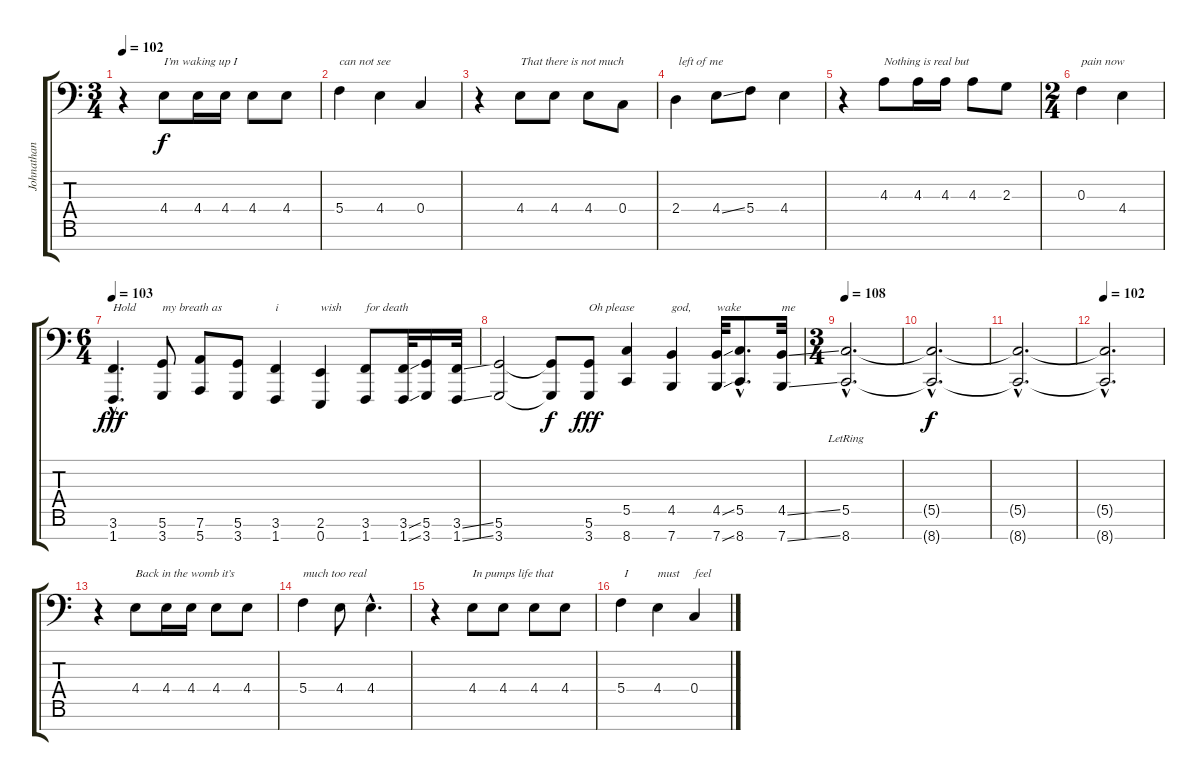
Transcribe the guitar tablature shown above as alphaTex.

\track ("Johnathan" "Johnathan") {instrument cello}
\staff {score tabs}
\tuning (D4 A3 F3 C3 G2 D2 E1) {hide}
\ts (3 4)
\tempo 102
\clef f4
\ks c
r.4{dy f} 4.4.8{txt "I’m waking up I "} 4.4.16 4.4.16 4.4.8 4.4.8 |
5.4.4{txt "can not see"} 4.4.4 0.4.4 |
r.4 4.4.8{txt "That there is not much"} 4.4.8 4.4.8 0.4.8 |
2.4.4{txt " left of me"} 4.4{ss}.8 5.4.8 4.4.4 |
r.4 4.3.8{txt "Nothing is real but "} 4.3.16 4.3.16 4.3.8 2.3.8 |
\ts (2 4)
0.3.4{txt "pain now"} 4.4.4 |
\ts (6 4)
\tempo 103
(3.6{hac} 1.7{hac}).4{d txt "Hold " dy fff volume 16} (5.6 3.7).8{txt "my breath as"} (7.6 5.7).8 (5.6 3.7).8 (3.6 1.7).4{txt "i"} (2.6 0.7).4{txt "wish "} (3.6 1.7).8{txt "for death"} (3.6{ss} 1.7{ss}).32 (5.6 3.7).16 (3.6{ss} 1.7{ss}).32 |
(5.6 3.7).2 (5.6{t} 3.7{t}).8{dy f} (5.6 3.7).8{txt "Oh please " dy fff} (5.5 8.7).4 (4.5 7.7).4{txt "god,"} (4.5{ss} 7.7{ss}).32{txt "wake "} (5.5{hac} 8.7{hac}).8{d} (4.5{ss} 7.7{ss}).32{txt "me"} |
\ts (3 4)
\tempo 108
(5.5{hac lr} 8.7{hac}).2{d} |
(5.5{hac t} 8.7{hac t}).2{d dy f} |
(5.5{hac t} 8.7{hac t}).2{d volume 9} |
\tempo 102
(5.5{hac t} 8.7{hac t}).2{d} |
r.4{volume 10} 4.4.8{txt "Back in the womb it’s "} 4.4.16 4.4.16 4.4.8 4.4.8 |
5.4.4{txt "much too real"} 4.4.8 4.4{hac}.4{d} |
r.4 4.4.8{txt "In pumps life that"} 4.4.8 4.4.8 4.4.8 |
5.4.4{txt " I "} 4.4.4{txt "must "} 0.4.4{txt "feel"}
